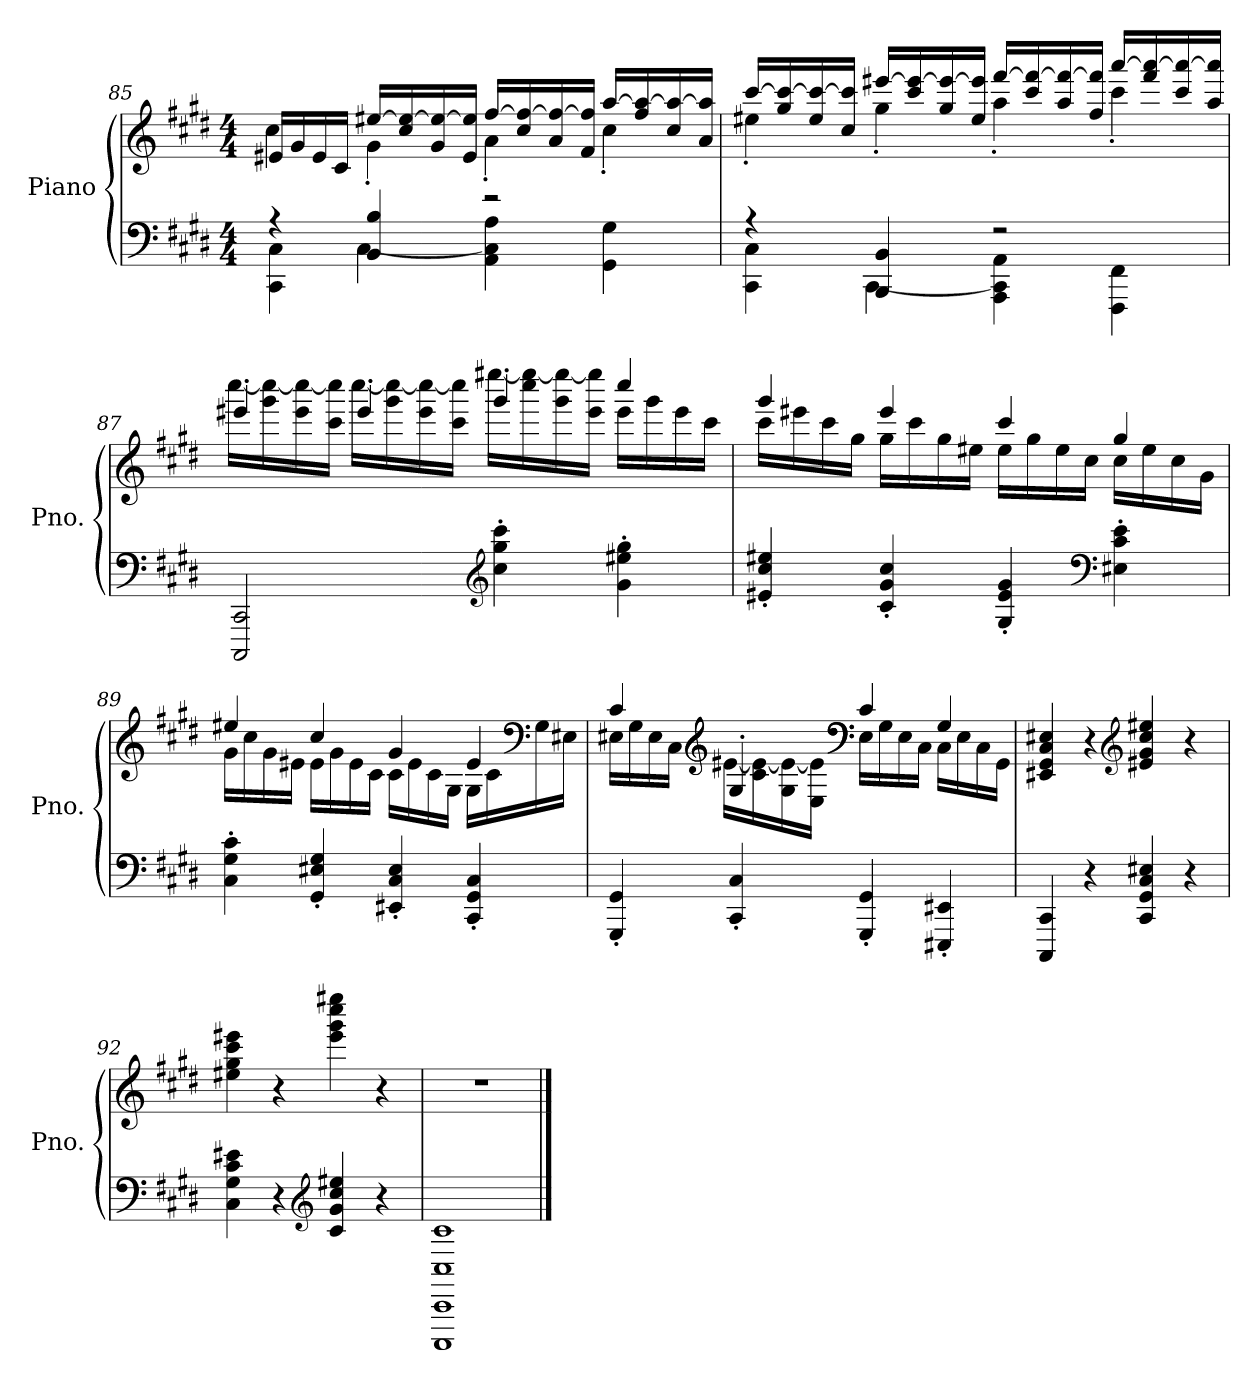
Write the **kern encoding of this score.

**kern	**kern
*part1	*part1
*staff2	*staff1
*I"Piano	*
*I'Pno.	*
!!LO:LB:g=z
*clefF4	*clefG2
*k[f#c#g#d#]	*k[f#c#g#d#]
*M4/4	*M4/4
=85	=85
*^	*^
4r	4CC#\ 4C#\	16e#X/LL	4cc#\
.	.	16g#/	.
.	.	16e#/	.
.	.	16c#/JJ	.
4BB/ 4B/	[4C#\	[16ee#X/LL	4g#'\
.	.	16cc#/ 16ee#/_	.
.	.	16g#/ 16ee#/_	.
.	.	16e#/ 16ee#/]JJ	.
2r	4AA\ 4C#\] 4A\	[16ff#/LL	4a'\
.	.	16cc#/ 16ff#/_	.
.	.	16a/ 16ff#/_	.
.	.	16f#/ 16ff#/]JJ	.
.	4GG#\ 4G#\	[16aa/LL	4cc#'\
.	.	16ff#/ 16aa/_	.
.	.	16cc#/ 16aa/_	.
.	.	16a/ 16aa/]JJ	.
!!LO:PB:g=z	!!
=86	=86	=86	=86
4r	4CC#\ 4C#\	[16ccc#/LL	4ee#X'\
.	.	16gg#/ 16ccc#/_	.
.	.	16ee#/ 16ccc#/_	.
.	.	16cc#/ 16ccc#/]JJ	.
4BBB/ 4BB/	[4CC#\	[16eee#X/LL	4gg#'\
.	.	16ccc#/ 16eee#/_	.
.	.	16gg#/ 16eee#/_	.
.	.	16ee#/ 16eee#/]JJ	.
2r	4AAA\ 4CC#\] 4AA\	[16fff#/LL	4aa'\
.	.	16ccc#/ 16fff#/_	.
.	.	16aa/ 16fff#/_	.
.	.	16ff#/ 16fff#/]JJ	.
.	4FFF#\ 4FF#\	[16aaa/LL	4ccc#'\
.	.	16fff#/ 16aaa/_	.
.	.	16ccc#/ 16aaa/_	.
.	.	16aa/ 16aaa/]JJ	.
*v	*v	*	*
!!LO:LB:g=z	!!
=87	=87	=87
2CCC#/ 2CC#/	4eee#X'/	[16cccc#\LL
.	.	16ggg#\ 16cccc#\_
.	.	16eee#\ 16cccc#\_
.	.	16ccc#\ 16cccc#\]JJ
.	4eee#'/	[16cccc#\LL
.	.	16ggg#\ 16cccc#\_
.	.	16eee#\ 16cccc#\_
.	.	16ccc#\ 16cccc#\]JJ
*clefG2	*	*
4cc#\' 4gg#\' 4ccc#\'	4ggg#'/	[16eeee#X\LL
.	.	16cccc#\ 16eeee#\_
.	.	16ggg#\ 16eeee#\_
.	.	16eee#\ 16eeee#\]JJ
4g#\' 4ee#X\' 4gg#\'	4cccc#/	16eee#\LL
.	.	16ggg#\
.	.	16eee#\
.	.	16ccc#\JJ
!!LO:LB:g=z	!!
=88	=88	=88
4e#X/' 4cc#/' 4ee#X/'	4ggg#/	16ccc#\LL
.	.	16eee#X\
.	.	16ccc#\
.	.	16gg#\JJ
4c#/' 4g#/' 4cc#/'	4eee#/	16gg#\LL
.	.	16ccc#\
.	.	16gg#\
.	.	16ee#X\JJ
4G#/' 4e#/' 4g#/'	4ccc#/	16ee#\LL
.	.	16gg#\
.	.	16ee#\
.	.	16cc#\JJ
*clefF4	*	*
4E#X\' 4c#\' 4e#\'	4gg#/	16cc#\LL
.	.	16ee#\
.	.	16cc#\
.	.	16g#\JJ
=89	=89	=89
4C#\' 4G#\' 4c#\'	4ee#X/	16g#\LL
.	.	16cc#\
.	.	16g#\
.	.	16e#X\JJ
4GG#/' 4E#X/' 4G#/'	4cc#/	16e#\LL
.	.	16g#\
.	.	16e#\
.	.	16c#\JJ
4EE#X/' 4C#/' 4E#/'	4g#/	16c#\LL
.	.	16e#\
.	.	16c#\
.	.	16G#\JJ
4CC#/' 4GG#/' 4C#/'	4e#/	16G#\LL
.	.	16c#\
*	*clefF4	*
.	.	16G#\
.	.	16E#X\JJ
!!LO:LB:g=z	!!
=90	=90	=90
4GGG#/' 4GG#/'	4c#/	16E#X\LL
.	.	16G#\
.	.	16E#\
.	.	16C#\JJ
*	*clefG2	*
4CC#/' 4C#/'	4G#'/	[16e#X\LL
.	.	16c#\ 16e#\_
.	.	16G#\ 16e#\_
.	.	16E#\ 16e#\]JJ
*	*clefF4	*
4GGG#/' 4GG#/'	4c#/	16E#\LL
.	.	16G#\
.	.	16E#\
.	.	16C#\JJ
4EEE#X/' 4EE#X/'	4G#/	16C#\LL
.	.	16E#\
.	.	16C#\
.	.	16GG#\JJ
*	*v	*v
=91	=91
4CCC#/ 4CC#/	4EE#X/ 4GG#/ 4C#/ 4E#X/
4r	4r
*	*clefG2
4CC#/ 4GG#/ 4C#/ 4E#X/	4e#X/ 4g#/ 4cc#/ 4ee#X/
4r	4r
=92	=92
4C#\ 4G#\ 4c#\ 4e#X\	4ee#X\ 4gg#\ 4ccc#\ 4eee#X\
4r	4r
*clefG2	*
4c#/ 4g#/ 4cc#/ 4ee#X/	4eee#\ 4ggg#\ 4cccc#\ 4eeee#X\
4r	4r
=93	=93
1CCC# 1CC# 1C# 1c#	1r
==	==
*-	*-
